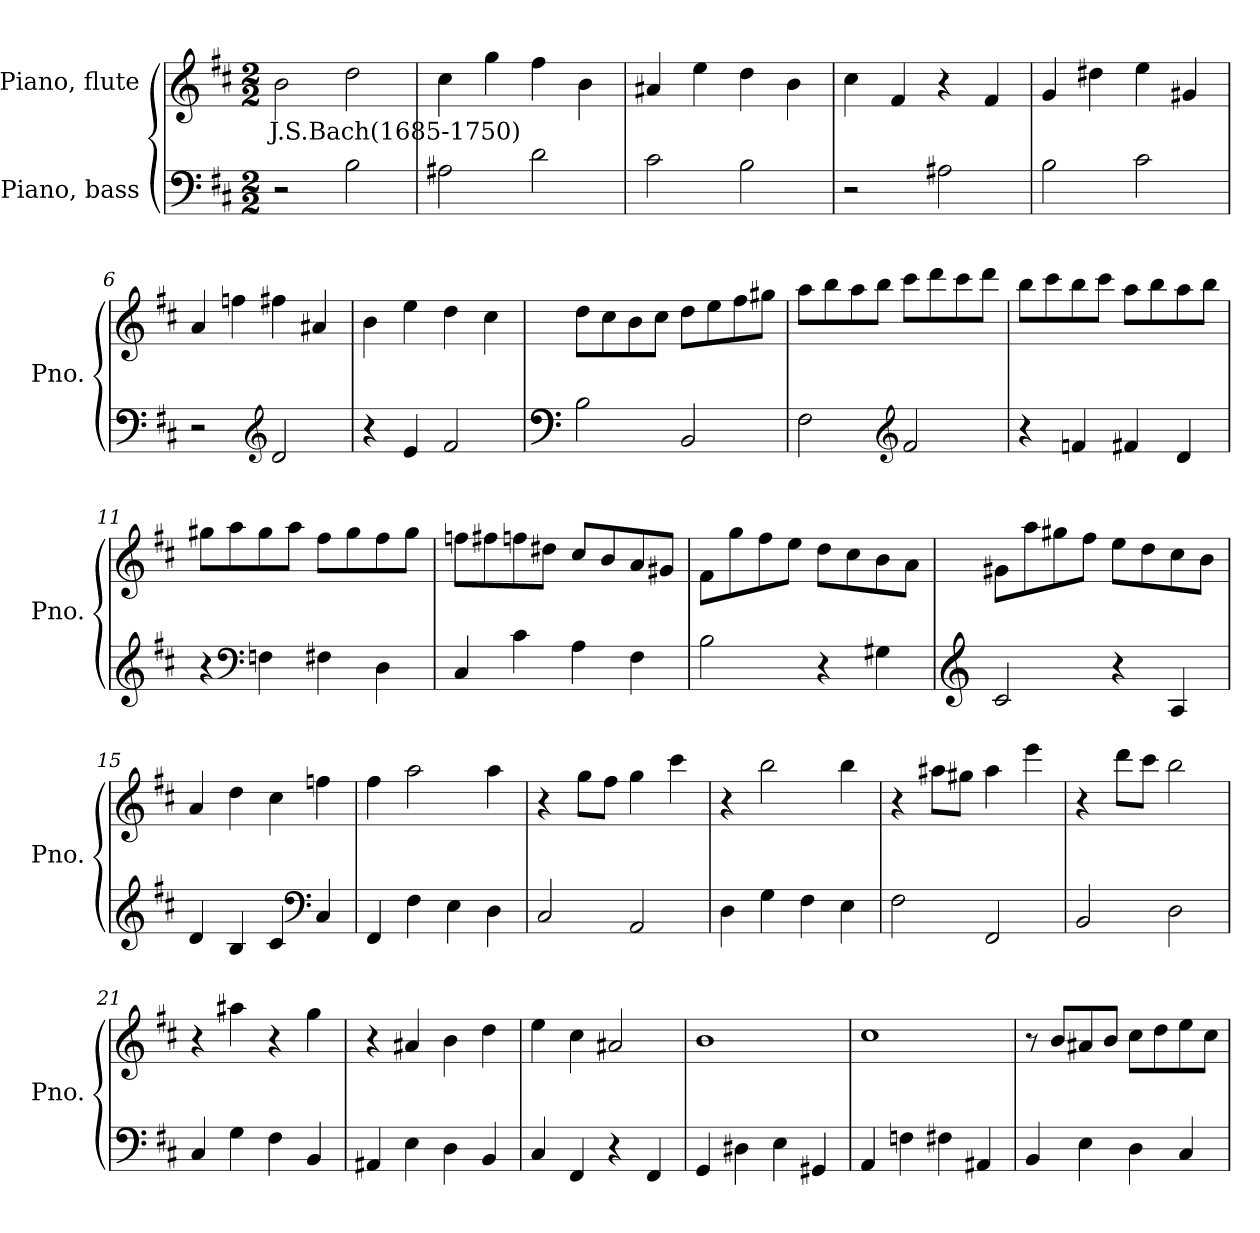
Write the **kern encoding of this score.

**kern	**kern	**text
*part2	*part1	*part1
*staff2	*staff1	*staff1
*I"Piano, bass	*I"Piano, flute	*
*I'Pno.	*I'Pno.	*
*clefF4	*clefG2	*
*k[f#c#]	*k[f#c#]	*
*M2/2	*M2/2	*
*MM208	*MM208	*
=1	=1	=1
!	!	!LO:LY:b
2r	2b\	J.S.Bach(1685-1750)
2B\	2dd\	.
=2	=2	=2
2A#X\	4cc#\	.
.	4gg\	.
2d\	4ff#\	.
.	4b\	.
=3	=3	=3
2c#\	4a#X/	.
.	4ee\	.
2B\	4dd\	.
.	4b\	.
=4	=4	=4
2r	4cc#\	.
.	4f#/	.
2A#X\	4r	.
.	4f#/	.
=5	=5	=5
2B\	4g/	.
.	4dd#X\	.
2c#\	4ee\	.
.	4g#X/	.
!!LO:LB:g=z
=6	=6	=6
2r	4a/	.
.	4ffn\	.
*clefG2	*	*
2d/	4ff#X\	.
.	4a#X/	.
=7	=7	=7
4r	4b\	.
4e/	4ee\	.
2f#/	4dd\	.
.	4cc#\	.
=8	=8	=8
*clefF4	*	*
2B\	8dd\L	.
.	8cc#\	.
.	8b\	.
.	8cc#\J	.
2BB/	8dd\L	.
.	8ee\	.
.	8ff#\	.
.	8gg#X\J	.
=9	=9	=9
2F#\	8aa\L	.
.	8bb\	.
.	8aa\	.
.	8bb\J	.
*clefG2	*	*
2f#/	8ccc#\L	.
.	8ddd\	.
.	8ccc#\	.
.	8ddd\J	.
!!LO:LB:g=z
=10	=10	=10
4r	8bb\L	.
.	8ccc#\	.
4fn/	8bb\	.
.	8ccc#\J	.
4f#X/	8aa\L	.
.	8bb\	.
4d/	8aa\	.
.	8bb\J	.
=11	=11	=11
4r	8gg#X\L	.
.	8aa\	.
*clefF4	*	*
4Fn\	8gg#\	.
.	8aa\J	.
4F#X\	8ff#\L	.
.	8gg#\	.
4D\	8ff#\	.
.	8gg#\J	.
=12	=12	=12
4C#/	8ffn\L	.
.	8ff#X\	.
4c#\	8ffn\	.
.	8dd#X\J	.
4A\	8cc#/L	.
.	8b/	.
4F#\	8a/	.
.	8g#X/J	.
=13	=13	=13
2B\	8f#\L	.
.	8gg\	.
.	8ff#\	.
.	8ee\J	.
4r	8dd\L	.
.	8cc#\	.
4G#X\	8b\	.
.	8a\J	.
!!LO:LB:g=z
=14	=14	=14
*clefG2	*	*
2c#/	8g#X\L	.
.	8aa\	.
.	8gg#X\	.
.	8ff#\J	.
4r	8ee\L	.
.	8dd\	.
4A/	8cc#\	.
.	8b\J	.
=15	=15	=15
4d/	4a/	.
4B/	4dd\	.
4c#/	4cc#\	.
*clefF4	*	*
4C#/	4ffn\	.
=16	=16	=16
4FF#/	4ff#\	.
4F#\	2aa\	.
4E\	.	.
4D\	4aa\	.
=17	=17	=17
2C#/	4r	.
.	8gg\L	.
.	8ff#\J	.
2AA/	4gg\	.
.	4ccc#\	.
=18	=18	=18
4D\	4r	.
4G\	2bb\	.
4F#\	.	.
4E\	4bb\	.
=19	=19	=19
2F#\	4r	.
.	8aa#X\L	.
.	8gg#X\J	.
2FF#/	4aa#\	.
.	4eee\	.
!!LO:LB:g=z
=20	=20	=20
2BB/	4r	.
.	8ddd\L	.
.	8ccc#\J	.
2D\	2bb\	.
=21	=21	=21
4C#/	4r	.
4G\	4aa#X\	.
4F#\	4r	.
4BB/	4gg\	.
=22	=22	=22
4AA#X/	4r	.
4E\	4a#X/	.
4D\	4b\	.
4BB/	4dd\	.
=23	=23	=23
4C#/	4ee\	.
4FF#/	4cc#\	.
4r	2a#X/	.
4FF#/	.	.
=24	=24	=24
4GG/	1b	.
4D#X\	.	.
4E\	.	.
4GG#X/	.	.
=25	=25	=25
4AA/	1cc#	.
4Fn\	.	.
4F#X\	.	.
4AA#X/	.	.
!!LO:LB:g=z
=26	=26	=26
4BB/	8r	.
.	8b/L	.
4E\	8a#X/	.
.	8b/J	.
4D\	8cc#\L	.
.	8dd\	.
4C#/	8ee\	.
.	8cc#\J	.
=	=	=
*-	*-	*-
